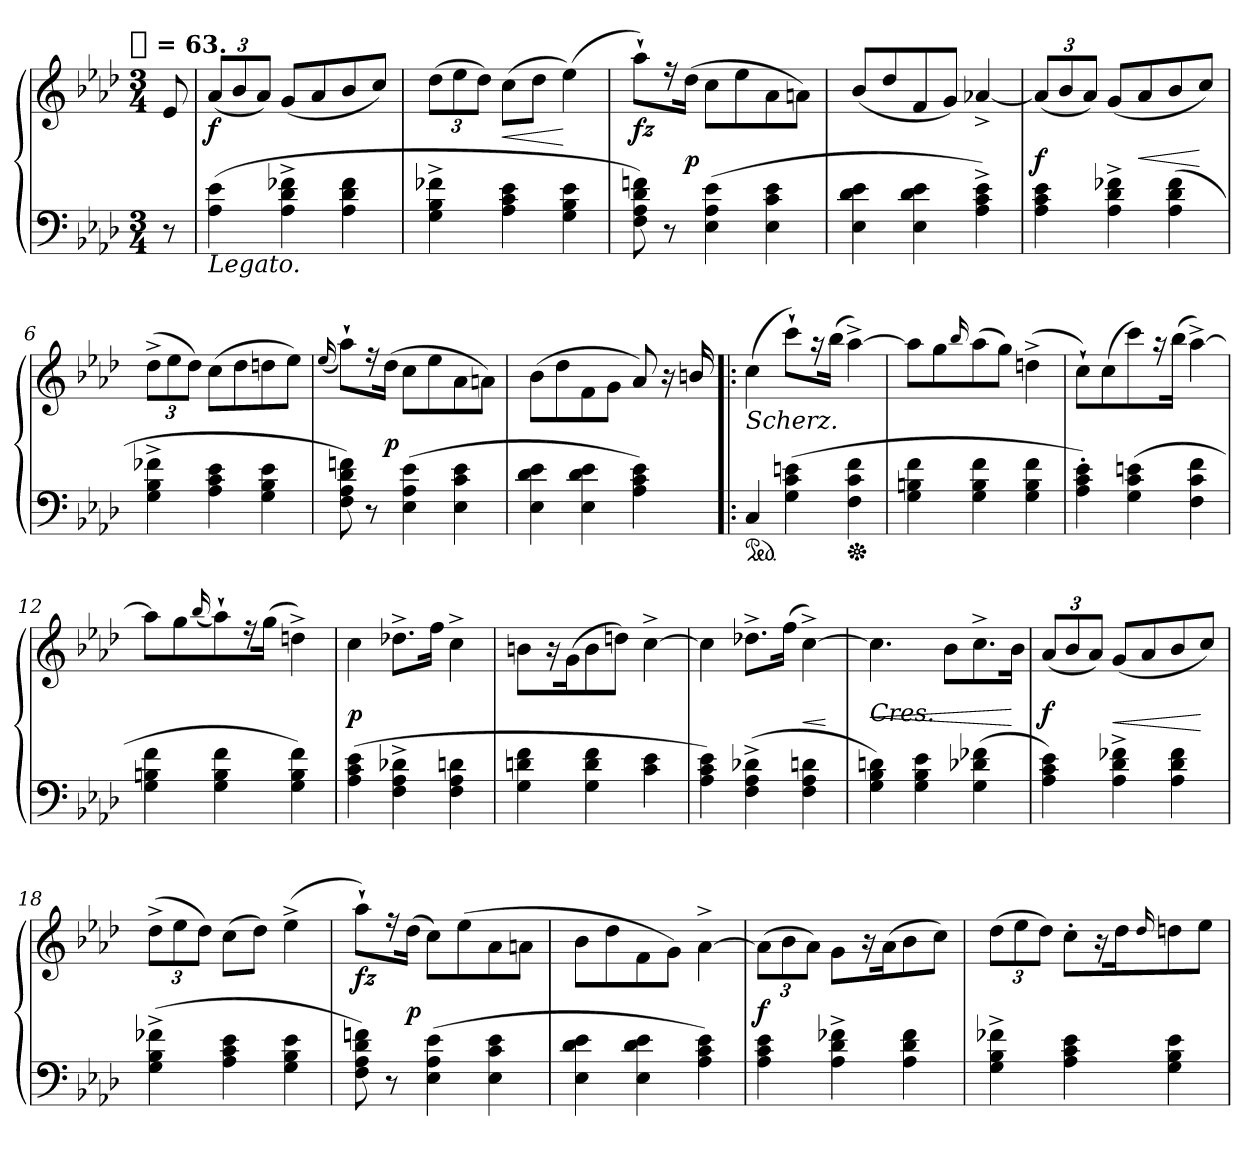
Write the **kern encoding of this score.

**kern	**kern	**dynam
*part1	*part1	*part1
*staff2	*staff1	*staff1/2
*clefF4	*clefG2	*
*k[b-e-a-d-]	*k[b-e-a-d-]	*
*A-:	*A-:	*
!!LO:TX:omd:t=[half] = 63.
*M3/4	*M3/4	*
*MM126	*MM126	*
=	=	=
8r	8e-	.
=1	=1	=1
!LO:TX:b:i:t=Legato.	!	!
(4A- 4e-	(12a-L	f
.	12b-	.
.	12a-J)	.
4A-^< 4d-^< 4f-X^<	(8gL	.
.	8a-	.
4A- 4d- 4f-	8b-	.
.	8ccJ)	.
=2	=2	=2
4G^< 4B-^< 4f-X^<	(12dd-L	.
.	12ee-	.
.	12dd-J)	.
4A- 4c 4e-	(8ccL	<
.	8dd-J	.
4G 4B- 4e-	(4ee-)	[
=3	=3	=3
8F 8A- 8d- 8fn)	8aa-`L)	fz
8r	16r	.
.	(16dd-Jk	p
(4E- 4A- 4e-	8ccL	.
.	8ee-	.
4E- 4c 4e-	8a-	.
.	8anJ)	.
=4	=4	=4
4E- 4d- 4e-	(<8b-L	.
.	8dd-	.
4E- 4d- 4e-	8f	.
.	8gJ)	.
4A-^ 4c^ 4e-^)	[4a-X^>	.
=5	=5	=5
4A- 4c 4e-	(<12a-L]	f
.	12b-	.
.	12a-J)	.
4A-^< 4d-^< 4f-X^<	(8gL	.
.	8a-	<
(4A- 4d- 4f-	8b-	.
.	8ccJ)	[
=6	=6	=6
4G^< 4B-^< 4f-X^<	(>12dd-^<L	.
.	12ee-	.
.	12dd-J)	.
4A- 4c 4e-	(8ccL	.
.	8dd-	.
4G 4B- 4e-	8ddn	.
.	8ee-J)	.
=7	=7	=7
.	(<16qqee-/	.
8F 8A- 8d- 8fn)	8aa-`L)	.
8r	16r	.
.	(16dd-Jk	p
(4E- 4A- 4e-	8ccL	.
.	8ee-	.
4E- 4c 4e-	8a-	.
.	8anJ)	.
=8	=8	=8
4E- 4d- 4e-	(8b-\L	.
.	8dd-	.
4E- 4d- 4e-	8f	.
.	8gJ	.
4A- 4c 4e-)	8a-)	.
.	16r	.
.	16bn/	.
=9!|:	=9!|:	=9!|:
!	!LO:TX:b:i:t=Scherz.	!
*ped	*	*
4C	(>4cc	.
(4G 4c 4en	8ccc`L)	.
.	16r	.
.	(16bb-Jk	.
*Xped	*	*
4F 4c 4f	[4aa-^<)	.
=10	=10	=10
4G 4Bn 4f	8aa-L]	.
.	8gg	.
.	16qqbb-/	.
4G 4B 4f	(>8aa-	.
.	8ggJ)	.
4G 4B 4f	(4ddn^	.
=11	=11	=11
4A-' 4c' 4e-')	8cc`L)	.
.	(>8cc	.
(4G 4c 4en	8ccc)	.
.	16r	.
.	(16bb-Jk	.
4F 4c 4f	[4aa-^<)	.
=12	=12	=12
4G 4Bn 4f	8aa-L]	.
.	8gg	.
.	(<16qqbb-/	.
4G 4B 4f	8aa-`)	.
.	16r	.
.	(>16ggJk	.
4G 4B 4f)	4ddn^<)	.
=13	=13	=13
(>4A- 4c 4e-	4cc	p
4F^< 4A-^< 4d-X^<	8.dd-X^L	.
.	16ffJk	.
4F 4A- 4dn	4cc^<	.
=14	=14	=14
4G 4dn 4f	8bn\L	.
.	16r	.
.	(16gK	.
4G 4d 4f	8b	.
.	8ddnJ)	.
4c 4e-	[4cc^	.
=15	=15	=15
4A- 4c 4e-)	4cc]	.
(4F^< 4A-^< 4d-X^<	8.dd-X^L	.
.	(>16ffJk	.
4F 4A- 4dn	[4cc^)	<
.	.	[
=16	=16	=16
!	!LO:TX:c:i:t=Cres.	!
4G 4B- 4dn)	4.cc]	<
4G 4B- 4e-	.	.
.	8b-L	.
(4G 4d-X 4f-X	8.cc^	.
.	16b-Jk	[
=17	=17	=17
4A- 4c 4e-)	(12a-L	f
.	12b-	.
.	12a-J)	.
4A-^< 4d-^< 4f-X^<	(8gL	<
.	8a-	.
4A- 4d- 4f-	8b-	.
.	8ccJ)	[
=18	=18	=18
(4G^< 4B-^< 4f-X^<	(12dd-^<L	.
.	12ee-	.
.	12dd-J)	.
4A- 4c 4e-	(>8ccL	.
.	8dd-J)	.
4G 4B- 4e-	(4ee-^<	.
=19	=19	=19
8F 8A- 8d- 8fn)	8aa-`L)	fz
8r	16r	.
.	(>16dd-Jk	p
(4E- 4A- 4e-	8ccL)	.
.	(8ee-	.
4E- 4c 4e-	8a-	.
.	8anJ	.
=20	=20	=20
4E- 4d- 4e-	8b-\L	.
.	8dd-	.
4E- 4d- 4e-	8f	.
.	8gJ)	.
4A- 4c 4e-)	[4a-^>\	.
=21	=21	=21
4A- 4c 4e-	(>12a-\L]	f
.	12b-	.
.	12a-J)	.
4A-^< 4d-^< 4f-X^<	8g\L	.
.	16r	.
.	(16a-K	.
4A- 4d- 4f-	8b-	.
.	8ccJ)	.
=22	=22	=22
4G^< 4B-^< 4f-X^<	(>12dd-L	.
.	12ee-	.
.	12dd-J)	.
4A- 4c 4e-	8cc'L	.
.	16r	.
.	16dd-K	.
.	16qqdd-/	.
4G 4B- 4e-	8ddn	.
.	8ee-J	.
=	=	=
*-	*-	*-
